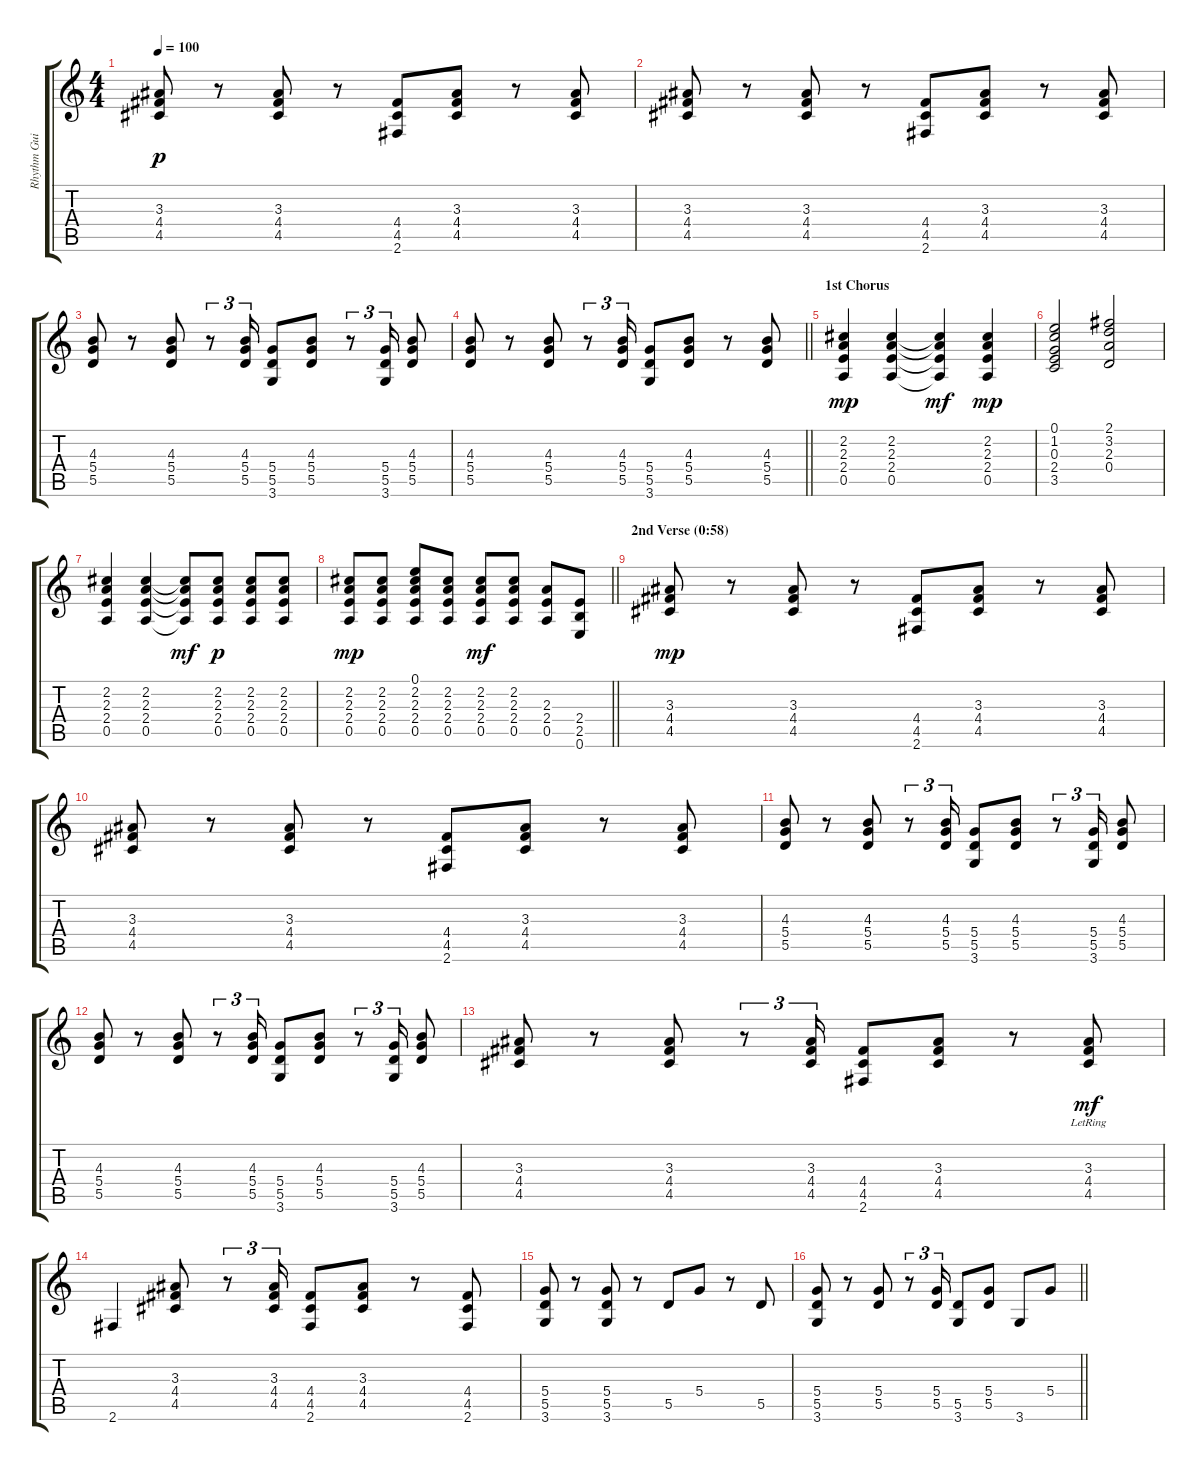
\track ("Rhythm Guitar (Paul Kantner)" "Rhythm Gui") {instrument electricguitarclean}
\staff {score tabs}
\tuning (E4 B3 G3 D3 A2 E2) {hide}
\ts (4 4)
\tempo 100
\clef g2
\ks c
(3.3 4.4 4.5).8{dy p} r.8 (3.3 4.4 4.5).8 r.8 (4.4 4.5 2.6).8 (3.3 4.4 4.5).8 r.8 (3.3 4.4 4.5).8 |
(3.3 4.4 4.5).8 r.8 (3.3 4.4 4.5).8 r.8 (4.4 4.5 2.6).8 (3.3 4.4 4.5).8 r.8 (3.3 4.4 4.5).8 |
(4.3 5.4 5.5).8 r.8 (4.3 5.4 5.5).8 r.8{tu (3 2)} (4.3 5.4 5.5).16{tu (3 2)} (5.4 5.5 3.6).8 (4.3 5.4 5.5).8 r.8{tu (3 2)} (5.4 5.5 3.6).16{tu (3 2)} (4.3 5.4 5.5).8 |
\barLineRight lightlight
(4.3 5.4 5.5).8 r.8 (4.3 5.4 5.5).8 r.8{tu (3 2)} (4.3 5.4 5.5).16{tu (3 2)} (5.4 5.5 3.6).8 (4.3 5.4 5.5).8 r.8 (4.3 5.4 5.5).8 |
\section ("" "1st Chorus ")
(2.2 2.3 2.4 0.5).4{dy mp} (2.2 2.3 2.4 0.5).4 (2.2{t} 2.3{t} 2.4{t} 0.5{t}).4{dy mf} (2.2 2.3 2.4 0.5).4{dy mp} |
(0.1 1.2 0.3 2.4 3.5).2 (2.1 3.2 2.3 0.4).2 |
(2.2 2.3 2.4 0.5).4 (2.2 2.3 2.4 0.5).4 (2.2{t} 2.3{t} 2.4{t} 0.5{t}).8{dy mf} (2.2 2.3 2.4 0.5).8{dy p} (2.2 2.3 2.4 0.5).8 (2.2 2.3 2.4 0.5).8 |
\barLineRight lightlight
(2.2 2.3 2.4 0.5).8{dy mp} (2.2 2.3 2.4 0.5).8 (0.1 2.2 2.3 2.4 0.5).8 (2.2 2.3 2.4 0.5).8 (2.2 2.3 2.4 0.5).8{dy mf} (2.2 2.3 2.4 0.5).8 (2.3 2.4 0.5).8 (2.4 2.5 0.6).8 |
\section ("" "2nd Verse (0:58)")
(3.3 4.4 4.5).8{dy mp} r.8 (3.3 4.4 4.5).8 r.8 (4.4 4.5 2.6).8 (3.3 4.4 4.5).8 r.8 (3.3 4.4 4.5).8 |
(3.3 4.4 4.5).8 r.8 (3.3 4.4 4.5).8 r.8 (4.4 4.5 2.6).8 (3.3 4.4 4.5).8 r.8 (3.3 4.4 4.5).8 |
(4.3 5.4 5.5).8 r.8 (4.3 5.4 5.5).8 r.8{tu (3 2)} (4.3 5.4 5.5).16{tu (3 2)} (5.4 5.5 3.6).8 (4.3 5.4 5.5).8 r.8{tu (3 2)} (5.4 5.5 3.6).16{tu (3 2)} (4.3 5.4 5.5).8 |
(4.3 5.4 5.5).8 r.8 (4.3 5.4 5.5).8 r.8{tu (3 2)} (4.3 5.4 5.5).16{tu (3 2)} (5.4 5.5 3.6).8 (4.3 5.4 5.5).8 r.8{tu (3 2)} (5.4 5.5 3.6).16{tu (3 2)} (4.3 5.4 5.5).8 |
(3.3 4.4 4.5).8 r.8 (3.3 4.4 4.5).8 r.8{tu (3 2)} (3.3 4.4 4.5).16{tu (3 2)} (4.4 4.5 2.6).8 (3.3 4.4 4.5).8 r.8 (3.3{lr} 4.4{lr} 4.5{lr}).8{dy mf} |
2.6.4 (3.3 4.4 4.5).8 r.8{tu (3 2)} (3.3 4.4 4.5).16{tu (3 2)} (4.4 4.5 2.6).8 (3.3 4.4 4.5).8 r.8 (4.4 4.5 2.6).8 |
(5.4 5.5 3.6).8 r.8 (5.4 5.5 3.6).8 r.8 5.5.8 5.4.8 r.8 5.5.8 |
\barLineRight lightlight
(5.4 5.5 3.6).8 r.8 (5.4 5.5).8 r.8{tu (3 2)} (5.4 5.5).16{tu (3 2)} (5.5 3.6).8 (5.4 5.5).8 3.6.8 5.4.8
